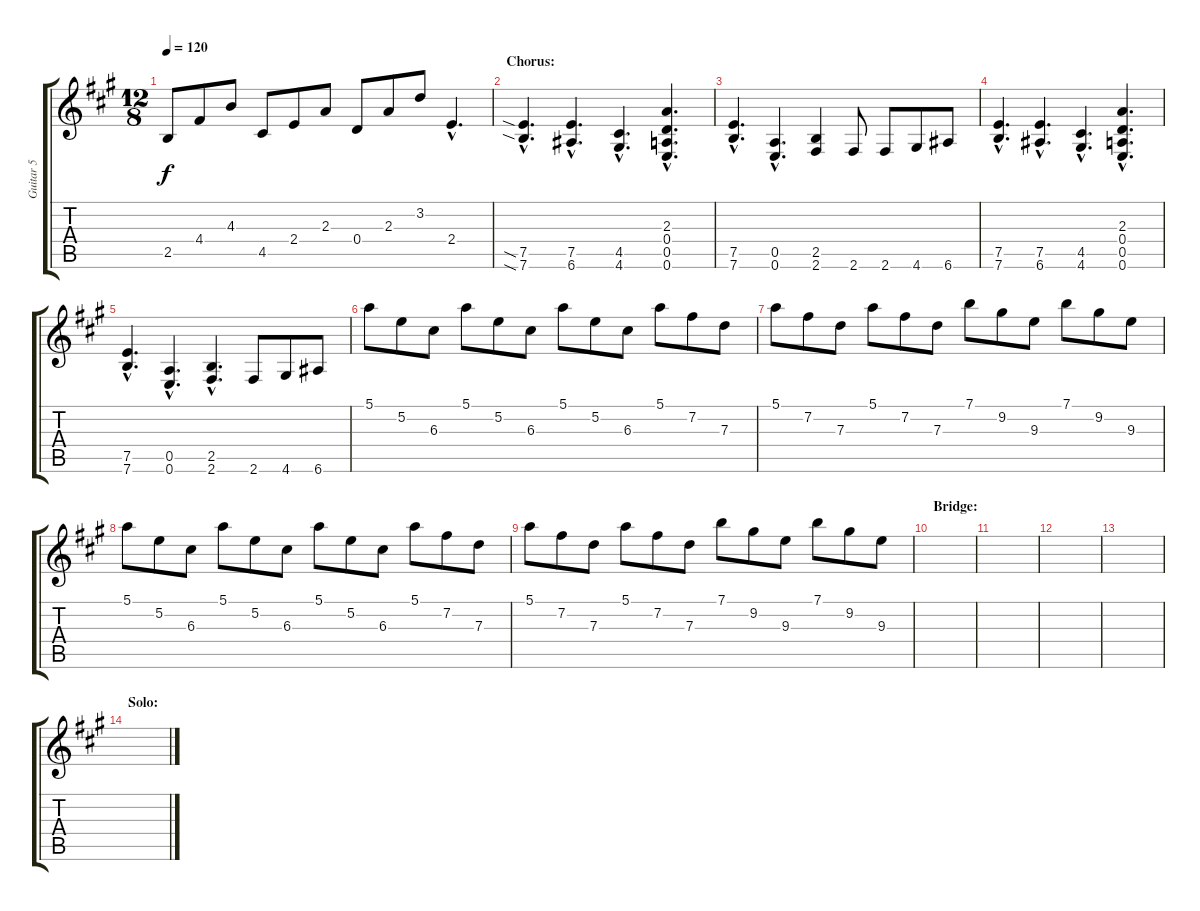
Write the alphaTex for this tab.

\track ("Guitar 5" "Guitar 5") {instrument electricguitarclean}
\staff {score tabs}
\tuning (E4 B3 G3 D3 A2 E2) {hide}
\ts (12 8)
\tempo 120
\clef g2
\ks a
2.5.8{dy f} 4.4.8 4.3.8 4.5.8 2.4.8 2.3.8 0.4.8 2.3.8 3.2.8 2.4{hac}.4{d} |
\section ("" "Chorus:")
(7.5{sia hac} 7.6{sia hac}).4{d} (7.5{hac} 6.6{hac}).4{d} (4.5{hac} 4.6{hac}).4{d} (2.3{hac} 0.4{hac} 0.5{hac} 0.6{hac}).4{d} |
(7.5{hac} 7.6{hac}).4{d} (0.5{hac} 0.6{hac}).4{d} (2.5 2.6).4 2.6.8 2.6.8 4.6.8 6.6.8 |
(7.5{hac} 7.6{hac}).4{d} (7.5{hac} 6.6{hac}).4{d} (4.5{hac} 4.6{hac}).4{d} (2.3{hac} 0.4{hac} 0.5{hac} 0.6{hac}).4{d} |
(7.5{hac} 7.6{hac}).4{d} (0.5{hac} 0.6{hac}).4{d} (2.5{hac} 2.6{hac}).4{d} 2.6.8 4.6.8 6.6.8 |
5.1.8 5.2.8 6.3.8 5.1.8 5.2.8 6.3.8 5.1.8 5.2.8 6.3.8 5.1.8 7.2.8 7.3.8 |
5.1.8 7.2.8 7.3.8 5.1.8 7.2.8 7.3.8 7.1.8 9.2.8 9.3.8 7.1.8 9.2.8 9.3.8 |
5.1.8 5.2.8 6.3.8 5.1.8 5.2.8 6.3.8 5.1.8 5.2.8 6.3.8 5.1.8 7.2.8 7.3.8 |
5.1.8 7.2.8 7.3.8 5.1.8 7.2.8 7.3.8 7.1.8 9.2.8 9.3.8 7.1.8 9.2.8 9.3.8 |
\section ("" "Bridge:")
|
|
|
|
\section ("" "Solo:")
